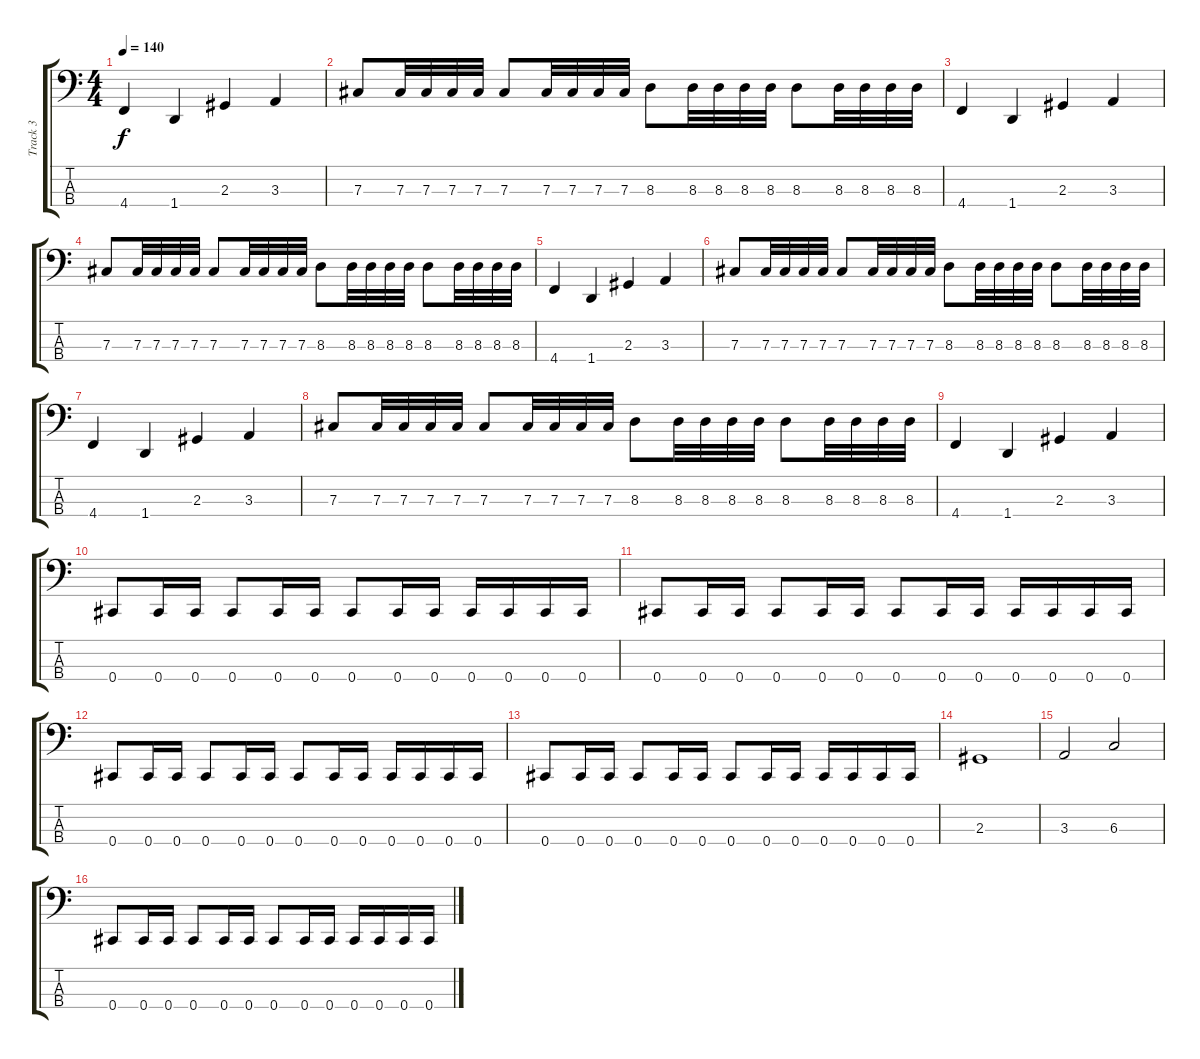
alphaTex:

\track ("Track 3" "Track 3") {instrument electricbasspick}
\staff {score tabs}
\tuning (E2 B1 Gb1 Db1) {hide}
\ts (4 4)
\tempo 140
\clef f4
\ks c
4.4.4{dy f} 1.4.4 2.3.4 3.3.4 |
7.3.8 7.3.32 7.3.32 7.3.32 7.3.32 7.3.8 7.3.32 7.3.32 7.3.32 7.3.32 8.3.8 8.3.32 8.3.32 8.3.32 8.3.32 8.3.8 8.3.32 8.3.32 8.3.32 8.3.32 |
4.4.4 1.4.4 2.3.4 3.3.4 |
7.3.8 7.3.32 7.3.32 7.3.32 7.3.32 7.3.8 7.3.32 7.3.32 7.3.32 7.3.32 8.3.8 8.3.32 8.3.32 8.3.32 8.3.32 8.3.8 8.3.32 8.3.32 8.3.32 8.3.32 |
4.4.4 1.4.4 2.3.4 3.3.4 |
7.3.8 7.3.32 7.3.32 7.3.32 7.3.32 7.3.8 7.3.32 7.3.32 7.3.32 7.3.32 8.3.8 8.3.32 8.3.32 8.3.32 8.3.32 8.3.8 8.3.32 8.3.32 8.3.32 8.3.32 |
4.4.4 1.4.4 2.3.4 3.3.4 |
7.3.8 7.3.32 7.3.32 7.3.32 7.3.32 7.3.8 7.3.32 7.3.32 7.3.32 7.3.32 8.3.8 8.3.32 8.3.32 8.3.32 8.3.32 8.3.8 8.3.32 8.3.32 8.3.32 8.3.32 |
4.4.4 1.4.4 2.3.4 3.3.4 |
0.4.8 0.4.16 0.4.16 0.4.8 0.4.16 0.4.16 0.4.8 0.4.16 0.4.16 0.4.16 0.4.16 0.4.16 0.4.16 |
0.4.8 0.4.16 0.4.16 0.4.8 0.4.16 0.4.16 0.4.8 0.4.16 0.4.16 0.4.16 0.4.16 0.4.16 0.4.16 |
0.4.8 0.4.16 0.4.16 0.4.8 0.4.16 0.4.16 0.4.8 0.4.16 0.4.16 0.4.16 0.4.16 0.4.16 0.4.16 |
0.4.8 0.4.16 0.4.16 0.4.8 0.4.16 0.4.16 0.4.8 0.4.16 0.4.16 0.4.16 0.4.16 0.4.16 0.4.16 |
2.3.1 |
3.3.2 6.3.2 |
0.4.8 0.4.16 0.4.16 0.4.8 0.4.16 0.4.16 0.4.8 0.4.16 0.4.16 0.4.16 0.4.16 0.4.16 0.4.16
